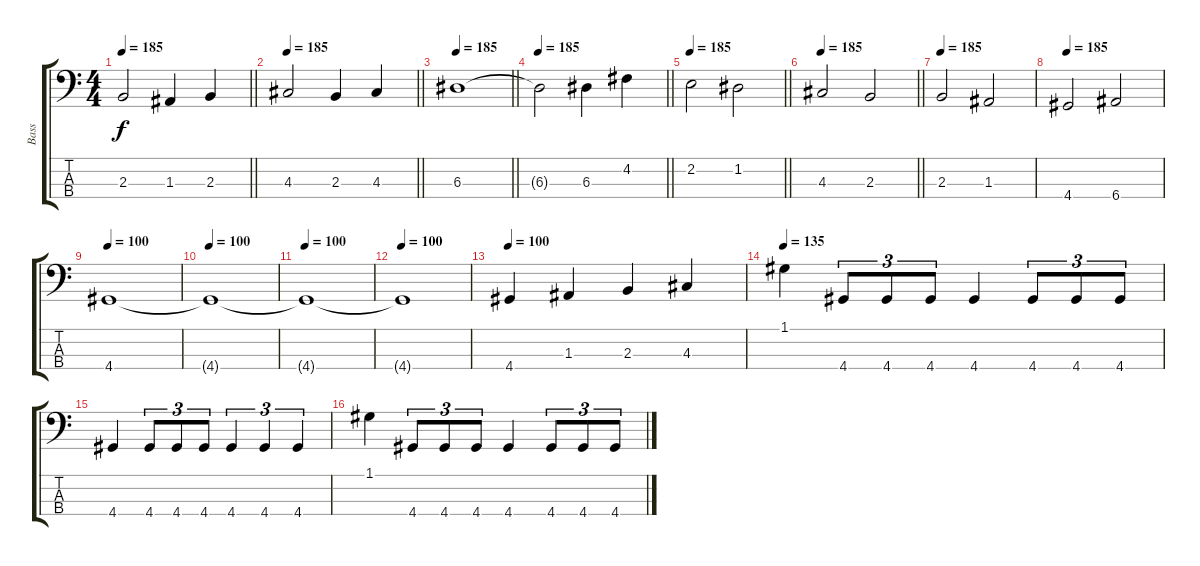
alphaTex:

\track ("Bass" "Bass") {instrument electricbassfinger}
\staff {score tabs}
\tuning (G2 D2 A1 E1) {hide}
\ts (4 4)
\tempo 185
\clef f4
\barLineRight lightlight
\ks c
2.3.2{dy f} 1.3.4 2.3.4 |
\tempo 185
\barLineRight lightlight
4.3.2 2.3.4 4.3.4 |
\tempo 185
\barLineRight lightlight
6.3.1 |
\tempo 185
\barLineRight lightlight
6.3{t}.2 6.3.4 4.2.4 |
\tempo 185
\barLineRight lightlight
2.2.2 1.2.2 |
\tempo 185
\barLineRight lightlight
4.3.2 2.3.2 |
\tempo 185
2.3.2 1.3.2 |
\tempo 185
4.4.2 6.4.2 |
\tempo 100
4.4.1 |
\tempo 100
4.4{t}.1 |
\tempo 100
4.4{t}.1 |
\tempo 100
4.4{t}.1 |
\tempo 100
4.4.4 1.3.4 2.3.4 4.3.4 |
\tempo 90
\tempo 135
1.1.4 4.4.8{tu (3 2)} 4.4.8{tu (3 2)} 4.4.8{tu (3 2)} 4.4.4 4.4.8{tu (3 2)} 4.4.8{tu (3 2)} 4.4.8{tu (3 2)} |
4.4.4 4.4.8{tu (3 2)} 4.4.8{tu (3 2)} 4.4.8{tu (3 2)} 4.4.4{tu (3 2)} 4.4.4{tu (3 2)} 4.4.4{tu (3 2)} |
1.1.4 4.4.8{tu (3 2)} 4.4.8{tu (3 2)} 4.4.8{tu (3 2)} 4.4.4 4.4.8{tu (3 2)} 4.4.8{tu (3 2)} 4.4.8{tu (3 2)}
